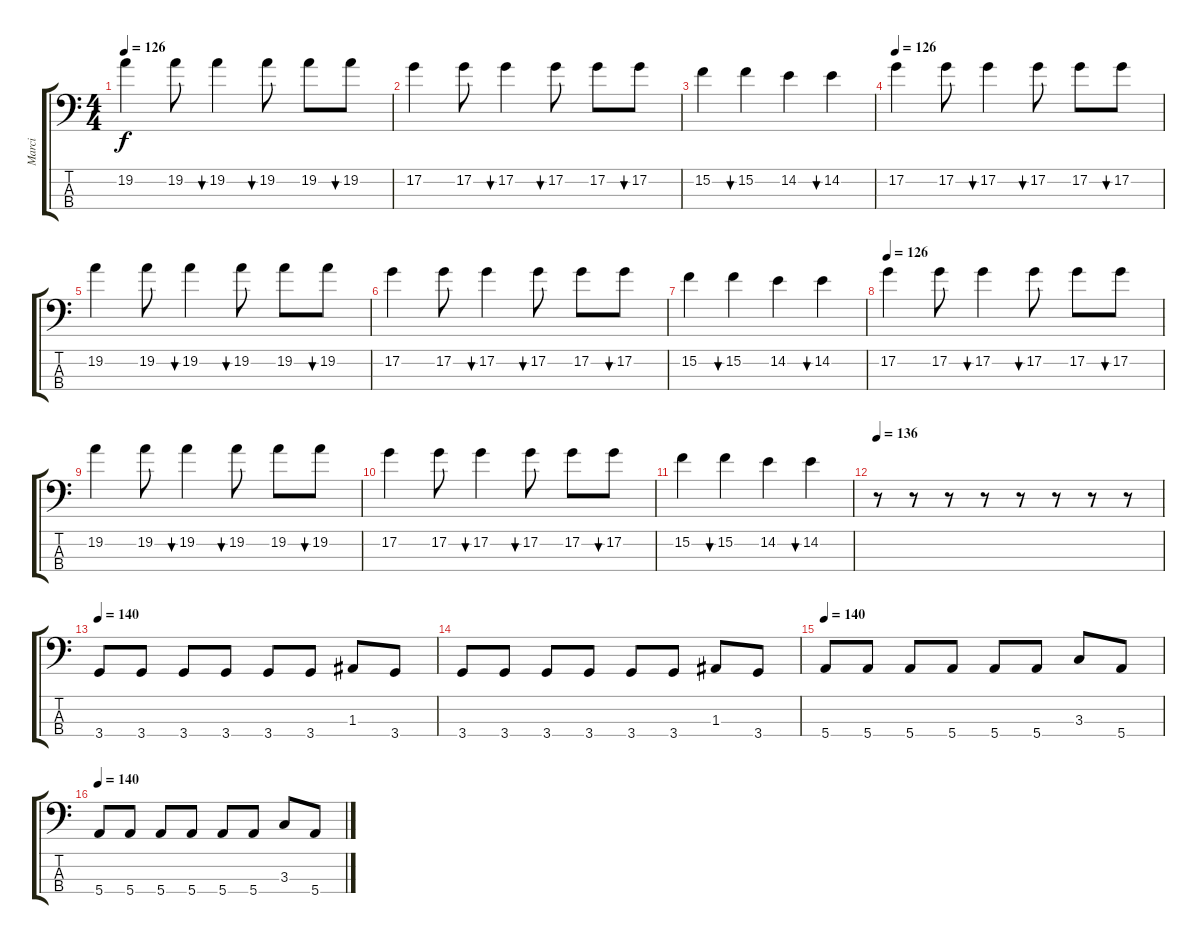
\track ("Marci" "Marci") {instrument electricbasspick}
\staff {score tabs}
\tuning (G2 D2 A1 E1) {hide}
\ts (4 4)
\tempo 126
\clef f4
\ks c
19.2.4{dy f} 19.2.8 19.2.4{bu 30} 19.2.8{bu 120} 19.2.8 19.2.8{bu 30} |
17.2.4 17.2.8 17.2.4{bu 30} 17.2.8{bu 120} 17.2.8 17.2.8{bu 30} |
15.2.4 15.2.4{bu 120} 14.2.4 14.2.4{bu 120} |
\tempo 126
17.2.4{instrument electricbassfinger} 17.2.8 17.2.4{bu 30} 17.2.8{bu 120} 17.2.8 17.2.8{bu 30} |
19.2.4 19.2.8 19.2.4{bu 30} 19.2.8{bu 120} 19.2.8 19.2.8{bu 30} |
17.2.4 17.2.8 17.2.4{bu 30} 17.2.8{bu 120} 17.2.8 17.2.8{bu 30} |
15.2.4 15.2.4{bu 120} 14.2.4 14.2.4{bu 120} |
\tempo 126
17.2.4{instrument electricbassfinger} 17.2.8 17.2.4{bu 30} 17.2.8{bu 120} 17.2.8 17.2.8{bu 30} |
19.2.4 19.2.8 19.2.4{bu 30} 19.2.8{bu 120} 19.2.8 19.2.8{bu 30} |
17.2.4 17.2.8 17.2.4{bu 30} 17.2.8{bu 120} 17.2.8 17.2.8{bu 30} |
15.2.4 15.2.4{bu 120} 14.2.4 14.2.4{bu 120} |
\tempo 136
r.8{instrument electricbassfinger} r.8 r.8 r.8 r.8 r.8 r.8 r.8 |
\tempo 140
3.4.8 3.4.8 3.4.8 3.4.8 3.4.8 3.4.8 1.3.8 3.4.8 |
3.4.8 3.4.8 3.4.8 3.4.8 3.4.8 3.4.8 1.3.8 3.4.8 |
\tempo 140
5.4.8 5.4.8 5.4.8 5.4.8 5.4.8 5.4.8 3.3.8 5.4.8 |
\tempo 140
5.4.8 5.4.8 5.4.8 5.4.8 5.4.8 5.4.8 3.3.8 5.4.8
